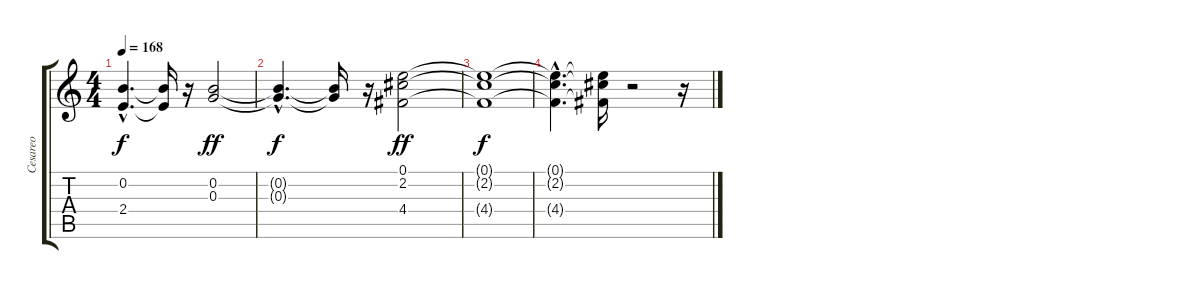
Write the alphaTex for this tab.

\track ("Cesareo" "Cesareo") {instrument overdrivenguitar}
\staff {score tabs}
\tuning (E4 B3 G3 D3 A2 E2) {hide}
\ts (4 4)
\tempo 168
\clef g2
\ks c
(0.2{hac t} 2.4{hac t}).4{d dy f} (0.2{t} 2.4{t}).16 r.16 (0.2 0.3).2{dy ff} |
(0.2{hac t} 0.3{hac t}).4{d dy f} (0.2{t} 0.3{t}).16 r.16 (0.1 2.2 4.4).2{dy ff} |
(0.1{t} 2.2{t} 4.4{t}).1{dy f} |
(0.1{hac t} 2.2{hac t} 4.4{hac t}).4{d} (0.1{t} 2.2{t} 4.4{t}).16 r.2 r.16
